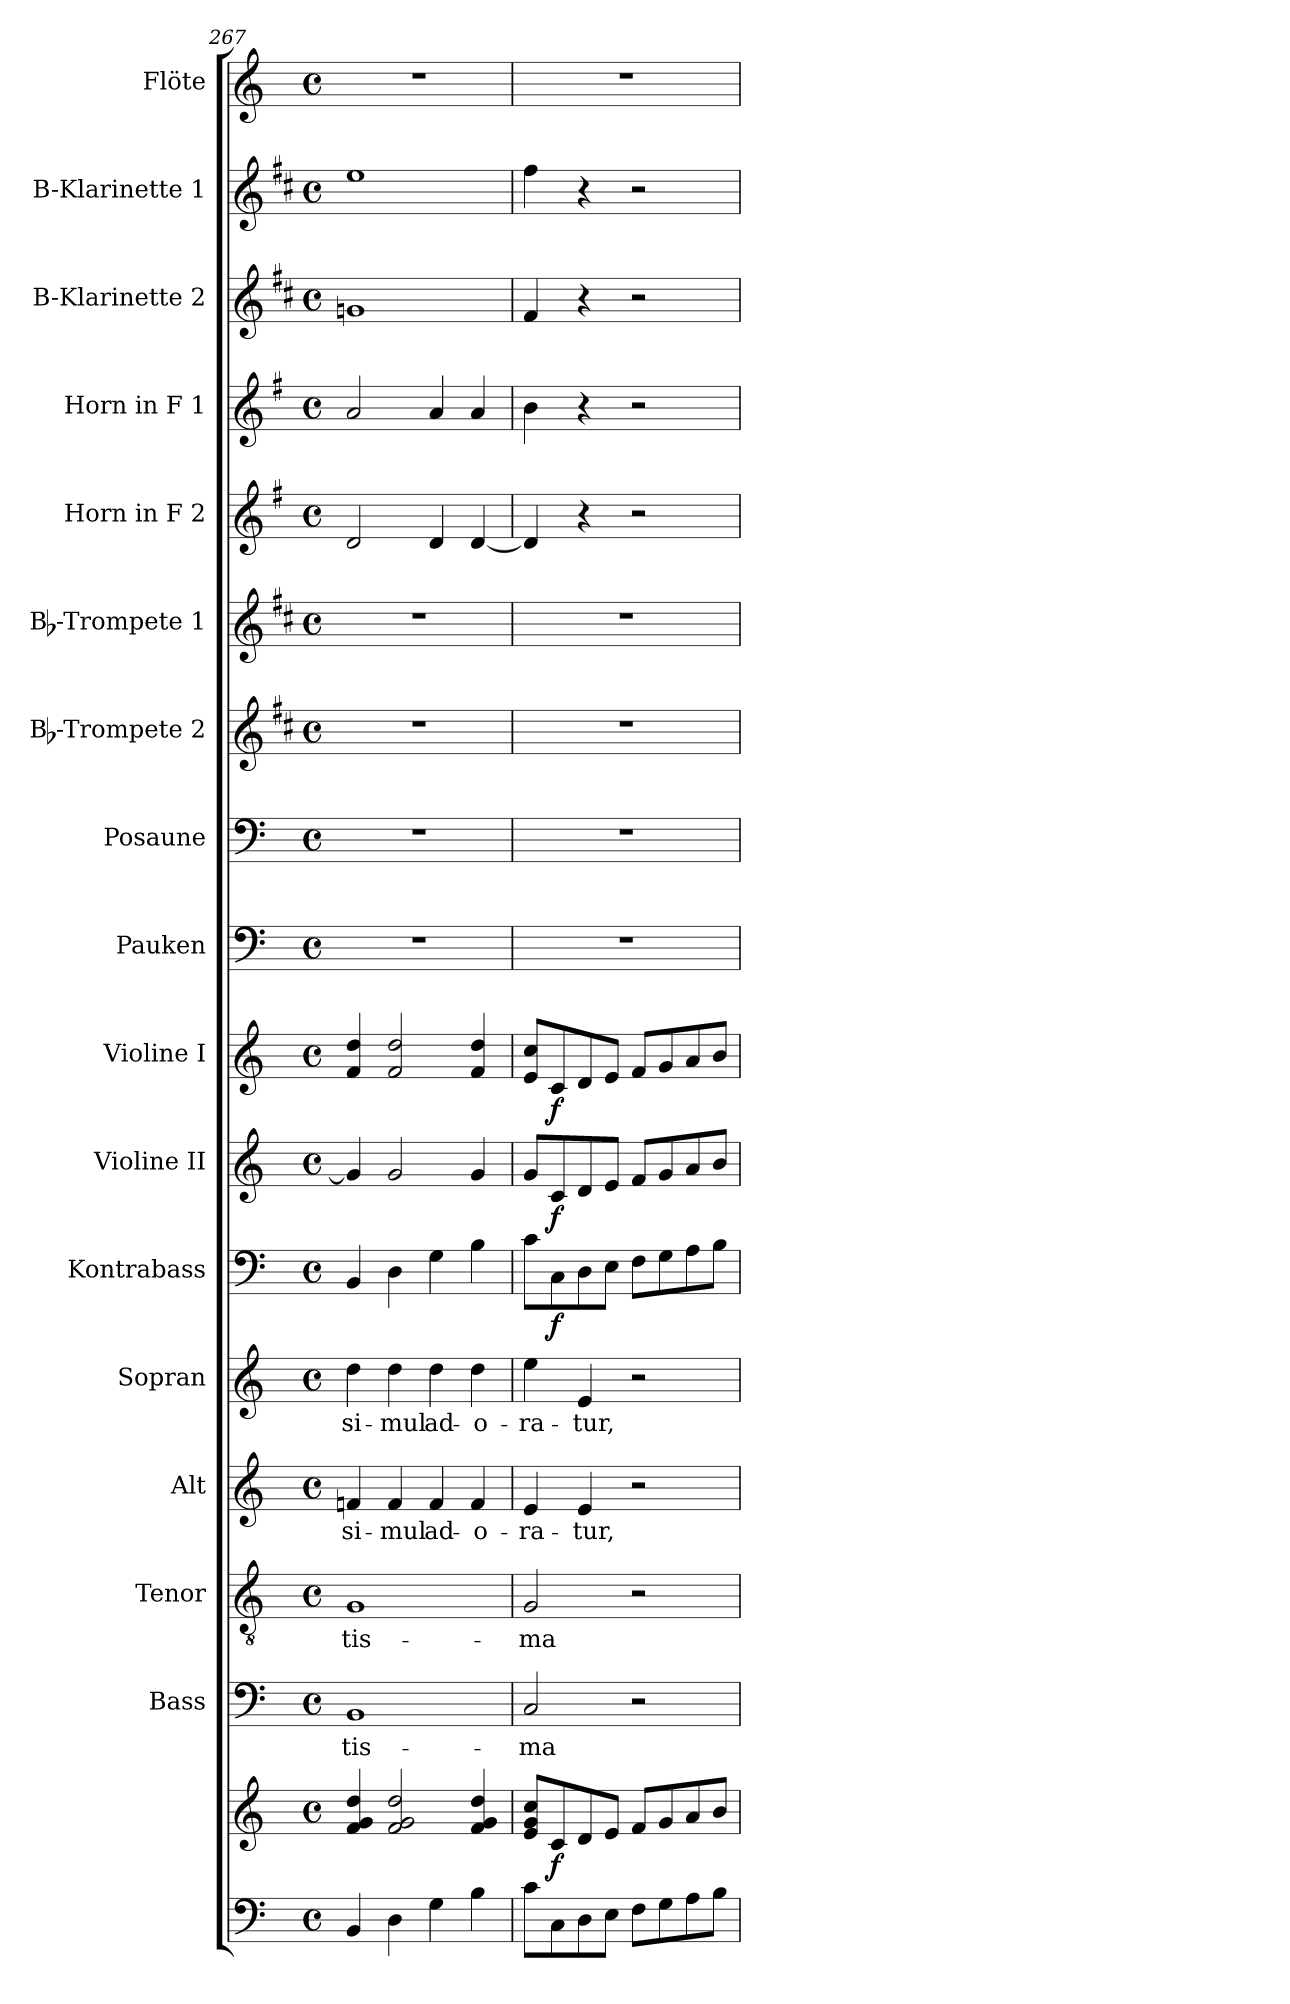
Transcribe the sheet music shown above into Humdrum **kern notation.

**kern	**kern	**dynam	**kern	**text	**kern	**text	**kern	**text	**kern	**text	**kern	**dynam	**kern	**dynam	**kern	**dynam	**kern	**kern	**kern	**kern	**kern	**kern	**kern	**kern	**kern
*part17	*part17	*part17	*part16	*part16	*part15	*part15	*part14	*part14	*part13	*part13	*part12	*part12	*part11	*part11	*part10	*part10	*part9	*part8	*part7	*part6	*part5	*part4	*part3	*part2	*part1
*staff18	*staff17	*staff17/18	*staff16	*staff16	*staff15	*staff15	*staff14	*staff14	*staff13	*staff13	*staff12	*staff12	*staff11	*staff11	*staff10	*staff10	*staff9	*staff8	*staff7	*staff6	*staff5	*staff4	*staff3	*staff2	*staff1
*	*	*	*I"Bass	*	*I"Tenor	*	*I"Alt	*	*I"Sopran	*	*I"Kontrabass	*	*I"Violine II	*	*I"Violine I	*	*I"Pauken	*I"Posaune	*I"Bb-Trompete 2	*I"Bb-Trompete 1	*I"Horn in F 2	*I"Horn in F 1	*I"B-Klarinette 2	*I"B-Klarinette 1	*I"Flöte
*	*	*	*I'B.	*	*I'T.	*	*I'A.	*	*I'S.	*	*I'Kb.	*	*I'Vl. II	*	*I'Vl. I	*	*I'Pk.	*I'Pos.	*I'Bb Trp. 2	*I'Bb Trp. 1	*I'Hrn. 2	*I'Hrn. 1	*I'B Kl. 2	*I'B Kl. 1	*I'Fl.
*clefF4	*clefG2	*	*clefF4	*	*clefGv2	*	*clefG2	*	*clefG2	*	*clefF4	*	*clefG2	*	*clefG2	*	*clefF4	*clefF4	*clefG2	*clefG2	*clefG2	*clefG2	*clefG2	*clefG2	*clefG2
*	*	*	*	*	*	*	*	*	*	*	*ITrd7c12	*	*	*	*	*	*	*	*ITrd1c2	*ITrd1c2	*ITrd4c7	*ITrd4c7	*ITrd1c2	*ITrd1c2	*
*k[]	*k[]	*	*k[]	*	*k[]	*	*k[]	*	*k[]	*	*k[]	*	*k[]	*	*k[]	*	*k[]	*k[]	*k[]	*k[]	*k[]	*k[]	*k[]	*k[]	*k[]
*C:	*C:	*	*C:	*	*C:	*	*C:	*	*C:	*	*C:	*	*C:	*	*C:	*	*C:	*C:	*C:	*C:	*C:	*C:	*C:	*C:	*C:
*M4/4	*M4/4	*	*M4/4	*	*M4/4	*	*M4/4	*	*M4/4	*	*M4/4	*	*M4/4	*	*M4/4	*	*M4/4	*M4/4	*M4/4	*M4/4	*M4/4	*M4/4	*M4/4	*M4/4	*M4/4
*met(c)	*met(c)	*	*met(c)	*	*met(c)	*	*met(c)	*	*met(c)	*	*met(c)	*	*met(c)	*	*met(c)	*	*met(c)	*met(c)	*met(c)	*met(c)	*met(c)	*met(c)	*met(c)	*met(c)	*met(c)
=267	=267	=267	=267	=267	=267	=267	=267	=267	=267	=267	=267	=267	=267	=267	=267	=267	=267	=267	=267	=267	=267	=267	=267	=267	=267
!	!	!	!	!LO:LY:b	!	!LO:LY:b	!	!LO:LY:b	!	!LO:LY:b	!	!	!	!	!	!	!	!	!	!	!	!	!	!	!
4BB/	4f/ 4g/ 4dd/	.	1BB	-tis-	1G	-tis-	4fn/	si-	4dd\	si-	4BBB/	.	4g/]	.	4f/ 4dd/	.	1r	1r	1r	1r	2G/	2d/	1fn	1dd	1r
!	!	!	!	!	!	!	!	!LO:LY:b	!	!LO:LY:b	!	!	!	!	!	!	!	!	!	!	!	!	!	!	!
4D\	2f/ 2g/ 2dd/	.	.	.	.	.	4f/	-mul	4dd\	-mul	4DD\	.	2g/	.	2f/ 2dd/	.	.	.	.	.	.	.	.	.	.
!	!	!	!	!	!	!	!	!LO:LY:b	!	!LO:LY:b	!	!	!	!	!	!	!	!	!	!	!	!	!	!	!
4G\	.	.	.	.	.	.	4f/	ad-	4dd\	ad-	4GG\	.	.	.	.	.	.	.	.	.	4G/	4d/	.	.	.
!	!	!	!	!	!	!	!	!LO:LY:b	!	!LO:LY:b	!	!	!	!	!	!	!	!	!	!	!	!	!	!	!
4B\	4f/ 4g/ 4dd/	.	.	.	.	.	4f/	-o-	4dd\	-o-	4BB\	.	4g/	.	4f/ 4dd/	.	.	.	.	.	[4G/	4d/	.	.	.
=268	=268	=268	=268	=268	=268	=268	=268	=268	=268	=268	=268	=268	=268	=268	=268	=268	=268	=268	=268	=268	=268	=268	=268	=268	=268
!	!	!	!	!LO:LY:b	!	!LO:LY:b	!	!LO:LY:b	!	!LO:LY:b	!	!	!	!	!	!	!	!	!	!	!	!	!	!	!
8c\L	8e/ 8g/ 8cc/L	.	2C/	-ma	2G/	-ma	4e/	-ra-	4ee\	-ra-	8C\L	.	8g/L	.	8e/ 8cc/L	.	1r	1r	1r	1r	4G/]	4e\	4e/	4ee\	1r
!	!	!LO:DY:b	!	!	!	!	!	!	!	!	!	!LO:DY:b	!	!LO:DY:b	!	!LO:DY:b	!	!	!	!	!	!	!	!	!
8C\	8c/	f	.	.	.	.	.	.	.	.	8CC\	f	8c/	f	8c/	f	.	.	.	.	.	.	.	.	.
!	!	!	!	!	!	!	!	!LO:LY:b	!	!LO:LY:b	!	!	!	!	!	!	!	!	!	!	!	!	!	!	!
8D\	8d/	.	.	.	.	.	4e/	-tur,	4e/	-tur,	8DD\	.	8d/	.	8d/	.	.	.	.	.	4r	4r	4r	4r	.
8E\J	8e/J	.	.	.	.	.	.	.	.	.	8EE\J	.	8e/J	.	8e/J	.	.	.	.	.	.	.	.	.	.
8F\L	8f/L	.	2r	.	2r	.	2r	.	2r	.	8FF\L	.	8f/L	.	8f/L	.	.	.	.	.	2r	2r	2r	2r	.
8G\	8g/	.	.	.	.	.	.	.	.	.	8GG\	.	8g/	.	8g/	.	.	.	.	.	.	.	.	.	.
8A\	8a/	.	.	.	.	.	.	.	.	.	8AA\	.	8a/	.	8a/	.	.	.	.	.	.	.	.	.	.
8B\J	8b/J	.	.	.	.	.	.	.	.	.	8BB\J	.	8b/J	.	8b/J	.	.	.	.	.	.	.	.	.	.
=	=	=	=	=	=	=	=	=	=	=	=	=	=	=	=	=	=	=	=	=	=	=	=	=	=
*-	*-	*-	*-	*-	*-	*-	*-	*-	*-	*-	*-	*-	*-	*-	*-	*-	*-	*-	*-	*-	*-	*-	*-	*-	*-
